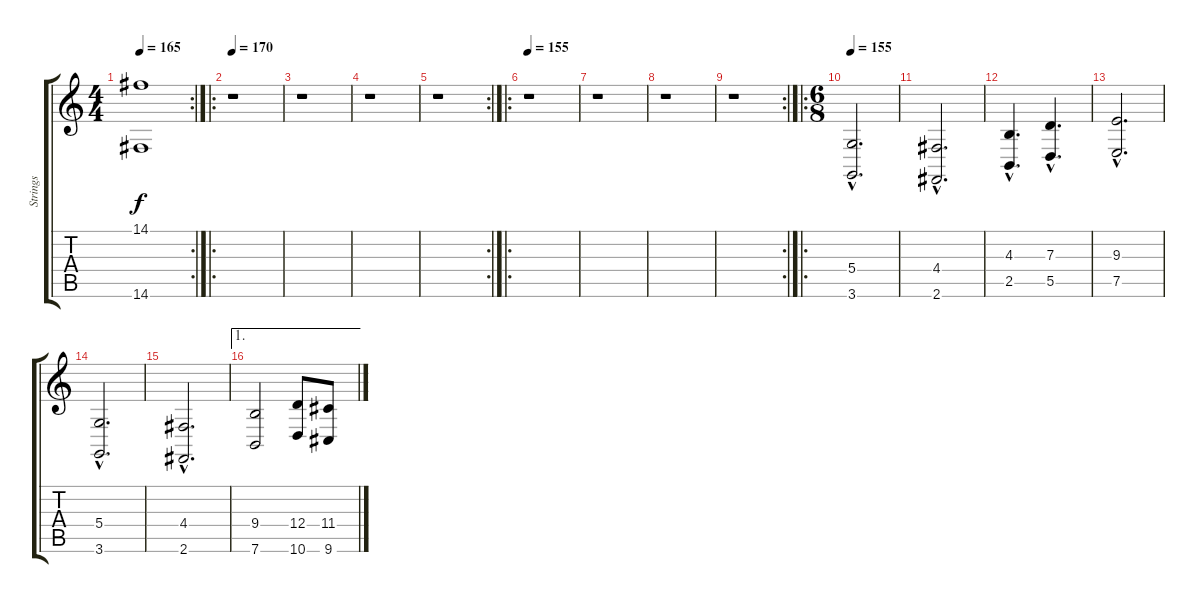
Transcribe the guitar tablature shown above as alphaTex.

\track ("Strings" "Strings") {instrument synthstrings1}
\staff {score tabs}
\tuning (E4 B3 G3 D3 A2 E2) {hide}
\rc 2
\ts (4 4)
\tempo 165
\clef g2
\ks c
(14.1 14.6).1{dy f} |
\ro
\tempo 170
r.1 |
r.1 |
r.1 |
\rc 2
r.1 |
\ro
\tempo 155
r.1 |
r.1 |
r.1 |
\rc 2
r.1 |
\ro
\ts (6 8)
\tempo 155
(5.4{hac} 3.6{hac}).2{d} |
(4.4{hac} 2.6{hac}).2{d} |
(4.3{hac} 2.5{hac}).4{d} (7.3{hac} 5.5{hac}).4{d} |
(9.3{hac} 7.5{hac}).2{d} |
(5.4{hac} 3.6{hac}).2{d} |
(4.4{hac} 2.6{hac}).2{d} |
\ae 1
(9.4 7.6).2 (12.4 10.6).8 (11.4 9.6).8
